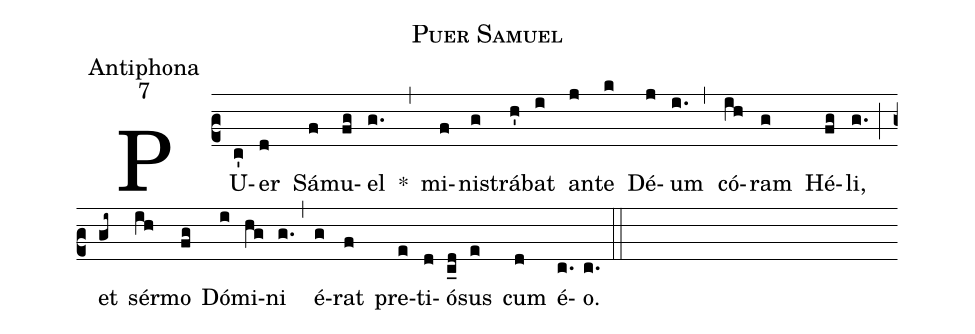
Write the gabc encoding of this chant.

name:Puer Samuel;
office-part:Antiphona;
mode:7;
%%
(c2) PU(c')er(d) Sá(f)mu(fg)el(g.) *(,) mi(f)ni(g)strá(h')bat(i) an(j)te(k) Dé(j)um(i.) (,) có(ih)ram(g) Hé(fg)li,(g.) (;) et(gi~) sér(ih)mo(fg) Dó(i)mi(hg)ni(g.) (,) é(g)rat(f) pre(e)ti(d)ó(c_d)sus(e) cum(d) é(c.)o.(c.) (::)
